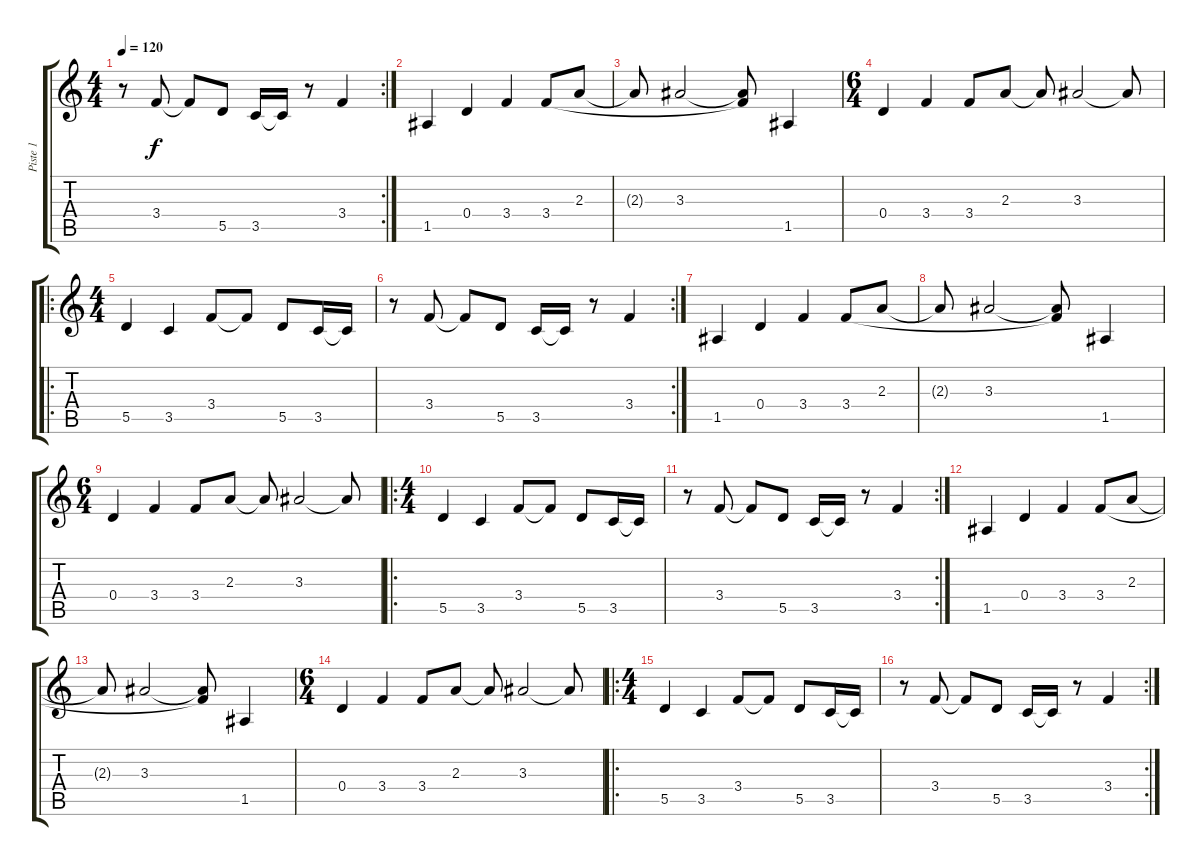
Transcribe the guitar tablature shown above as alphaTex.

\track ("Piste 1" "Piste 1") {instrument electricguitarclean}
\staff {score tabs}
\tuning (E4 B3 G3 D3 A2 D2) {hide}
\rc 2
\ts (4 4)
\tempo 120
\clef g2
\ks c
r.8{dy f} 3.4.8 3.4{t}.8 5.5.8 3.5.16 3.5{t}.16 r.8 3.4.4 |
1.5.4 0.4.4 3.4.4 3.4.8 2.3.8 |
2.3{t}.8 3.3.2 (3.3{t} 3.4{t}).8 1.5.4 |
\ts (6 4)
0.4.4 3.4.4 3.4.8 2.3.8 2.3{t}.8 3.3.2 3.3{t}.8 |
\ro
\ts (4 4)
5.5.4 3.5.4 3.4.8 3.4{t}.8 5.5.8 3.5.16 3.5{t}.16 |
\rc 2
r.8 3.4.8 3.4{t}.8 5.5.8 3.5.16 3.5{t}.16 r.8 3.4.4 |
1.5.4 0.4.4 3.4.4 3.4.8 2.3.8 |
2.3{t}.8 3.3.2 (3.3{t} 3.4{t}).8 1.5.4 |
\ts (6 4)
0.4.4 3.4.4 3.4.8 2.3.8 2.3{t}.8 3.3.2 3.3{t}.8 |
\ro
\ts (4 4)
5.5.4 3.5.4 3.4.8 3.4{t}.8 5.5.8 3.5.16 3.5{t}.16 |
\rc 2
r.8 3.4.8 3.4{t}.8 5.5.8 3.5.16 3.5{t}.16 r.8 3.4.4 |
1.5.4 0.4.4 3.4.4 3.4.8 2.3.8 |
2.3{t}.8 3.3.2 (3.3{t} 3.4{t}).8 1.5.4 |
\ts (6 4)
0.4.4 3.4.4 3.4.8 2.3.8 2.3{t}.8 3.3.2 3.3{t}.8 |
\ro
\ts (4 4)
5.5.4 3.5.4 3.4.8 3.4{t}.8 5.5.8 3.5.16 3.5{t}.16 |
\rc 2
r.8 3.4.8 3.4{t}.8 5.5.8 3.5.16 3.5{t}.16 r.8 3.4.4
